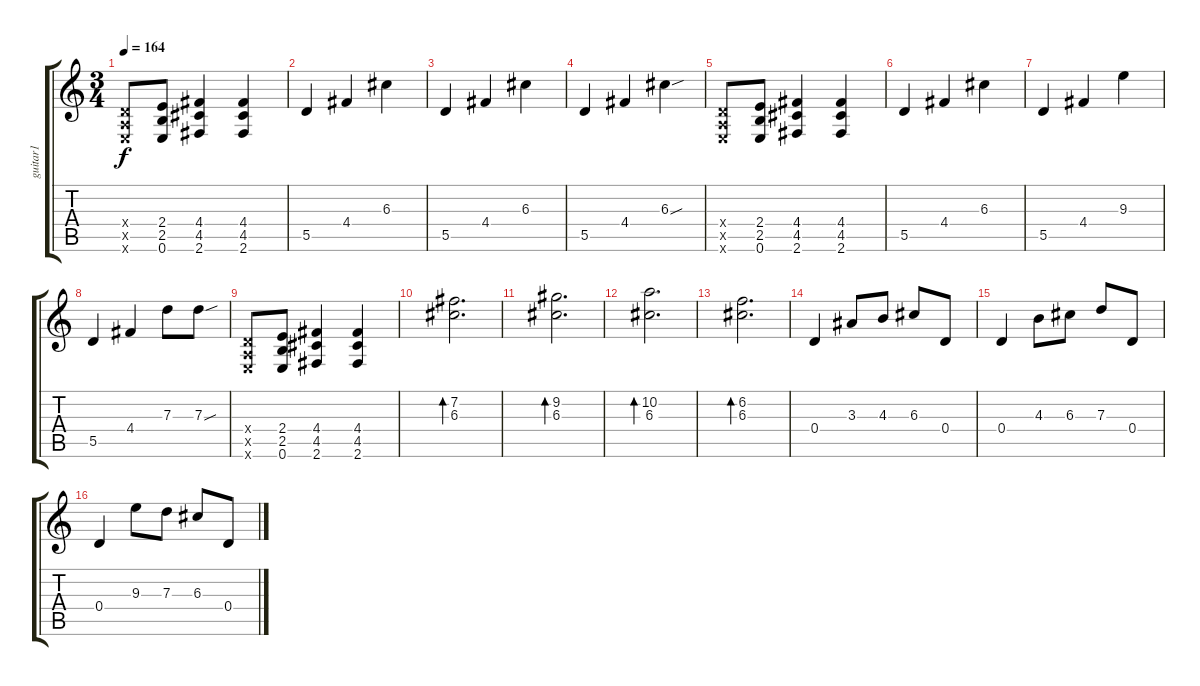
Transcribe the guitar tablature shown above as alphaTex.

\track ("guitar1" "guitar1") {instrument electricguitarclean}
\staff {score tabs}
\tuning (E4 B3 G3 D3 A2 E2) {hide}
\ts (3 4)
\tempo 164
\clef g2
\ks c
(0.4{x} 0.5{x} 0.6{x}).8{dy f} (2.4 2.5 0.6).8 (4.4 4.5 2.6).4 (4.4 4.5 2.6).4 |
5.5.4 4.4.4 6.3.4 |
5.5.4 4.4.4 6.3.4 |
5.5.4 4.4.4 6.3{sou}.4 |
(0.4{x} 0.5{x} 0.6{x}).8 (2.4 2.5 0.6).8 (4.4 4.5 2.6).4 (4.4 4.5 2.6).4 |
5.5.4 4.4.4 6.3.4 |
5.5.4 4.4.4 9.3.4 |
5.5.4 4.4.4 7.3.8 7.3{sou}.8 |
(0.4{x} 0.5{x} 0.6{x}).8 (2.4 2.5 0.6).8 (4.4 4.5 2.6).4 (4.4 4.5 2.6).4 |
(7.2 6.3).2{d bd 240 instrument electricguitarclean} |
(9.2 6.3).2{d bd 240} |
(10.2 6.3).2{d bd 240} |
(6.2 6.3).2{d bd 240} |
0.4.4 3.3.8 4.3.8 6.3.8 0.4.8 |
0.4.4 4.3.8 6.3.8 7.3.8 0.4.8 |
0.4.4 9.3.8 7.3.8 6.3.8 0.4.8
